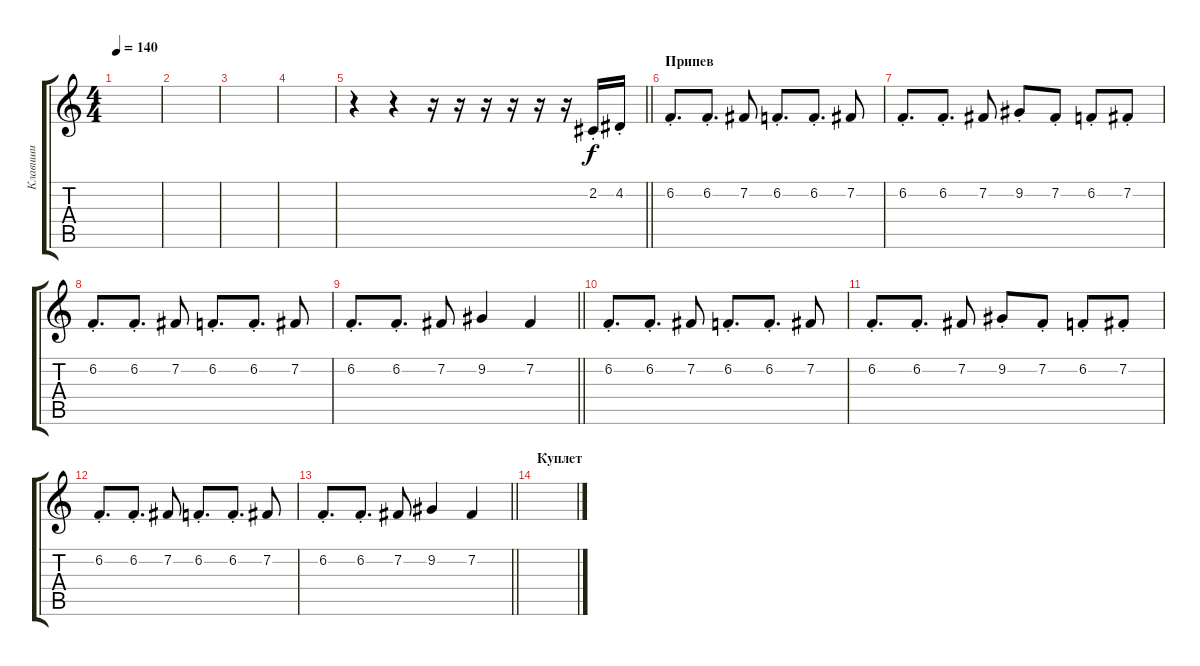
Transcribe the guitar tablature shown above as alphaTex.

\track ("Клавиши" "Клавиши") {instrument lead1square}
\staff {score tabs}
\tuning (E4 B3 G3 D3 A2 E2) {hide}
\ts (4 4)
\tempo 140
\clef g2
\ks c
|
|
|
|
\barLineRight lightlight
r.4 r.4 r.16 r.16 r.16 r.16 r.16 r.16 2.2{st}.16 4.2{st}.16 |
\section ("" "Припев")
6.2{st}.8{d} 6.2{st}.8{d} 7.2.8 6.2{st}.8{d} 6.2{st}.8{d} 7.2.8 |
6.2{st}.8{d} 6.2{st}.8{d} 7.2.8 9.2{st}.8 7.2{st}.8 6.2{st}.8 7.2{st}.8 |
6.2{st}.8{d} 6.2{st}.8{d} 7.2.8 6.2{st}.8{d} 6.2{st}.8{d} 7.2.8 |
\barLineRight lightlight
6.2{st}.8{d} 6.2{st}.8{d} 7.2.8 9.2.4 7.2.4 |
6.2{st}.8{d} 6.2{st}.8{d} 7.2.8 6.2{st}.8{d} 6.2{st}.8{d} 7.2.8 |
6.2{st}.8{d} 6.2{st}.8{d} 7.2.8 9.2{st}.8 7.2{st}.8 6.2{st}.8 7.2{st}.8 |
6.2{st}.8{d} 6.2{st}.8{d} 7.2.8 6.2{st}.8{d} 6.2{st}.8{d} 7.2.8 |
\barLineRight lightlight
6.2{st}.8{d} 6.2{st}.8{d} 7.2.8 9.2.4 7.2.4 |
\section ("" "Куплет")
